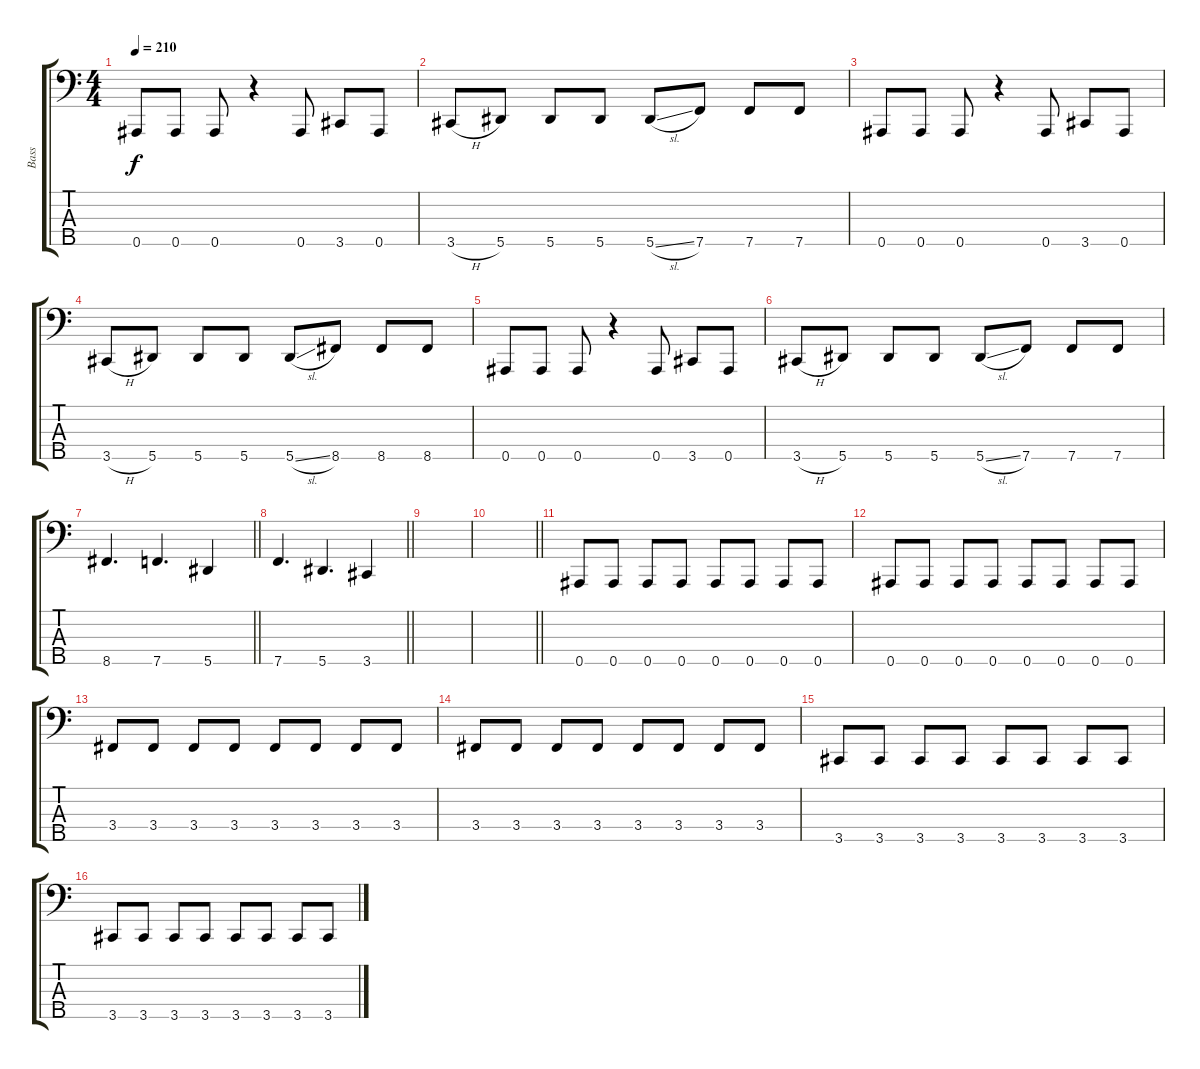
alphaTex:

\track ("Bass" "Bass") {instrument electricbassfinger}
\staff {score tabs}
\tuning (Gb2 Db2 Ab1 Eb1 Bb0) {hide}
\ts (4 4)
\tempo 210
\clef f4
\ks c
0.5.8{dy f} 0.5.8 0.5.8 r.4 0.5.8 3.5.8 0.5.8 |
3.5{h}.8 5.5.8 5.5.8 5.5.8 5.5{sl}.8 7.5.8 7.5.8 7.5.8 |
0.5.8 0.5.8 0.5.8 r.4 0.5.8 3.5.8 0.5.8 |
3.5{h}.8 5.5.8 5.5.8 5.5.8 5.5{sl}.8 8.5.8 8.5.8 8.5.8 |
0.5.8 0.5.8 0.5.8 r.4 0.5.8 3.5.8 0.5.8 |
3.5{h}.8 5.5.8 5.5.8 5.5.8 5.5{sl}.8 7.5.8 7.5.8 7.5.8 |
\barLineRight lightlight
8.5.4{d} 7.5.4{d} 5.5.4 |
\barLineRight lightlight
7.5.4{d} 5.5.4{d} 3.5.4 |
|
\barLineRight lightlight
|
0.5.8 0.5.8 0.5.8 0.5.8 0.5.8 0.5.8 0.5.8 0.5.8 |
0.5.8 0.5.8 0.5.8 0.5.8 0.5.8 0.5.8 0.5.8 0.5.8 |
3.4.8 3.4.8 3.4.8 3.4.8 3.4.8 3.4.8 3.4.8 3.4.8 |
3.4.8 3.4.8 3.4.8 3.4.8 3.4.8 3.4.8 3.4.8 3.4.8 |
3.5.8 3.5.8 3.5.8 3.5.8 3.5.8 3.5.8 3.5.8 3.5.8 |
3.5.8 3.5.8 3.5.8 3.5.8 3.5.8 3.5.8 3.5.8 3.5.8
